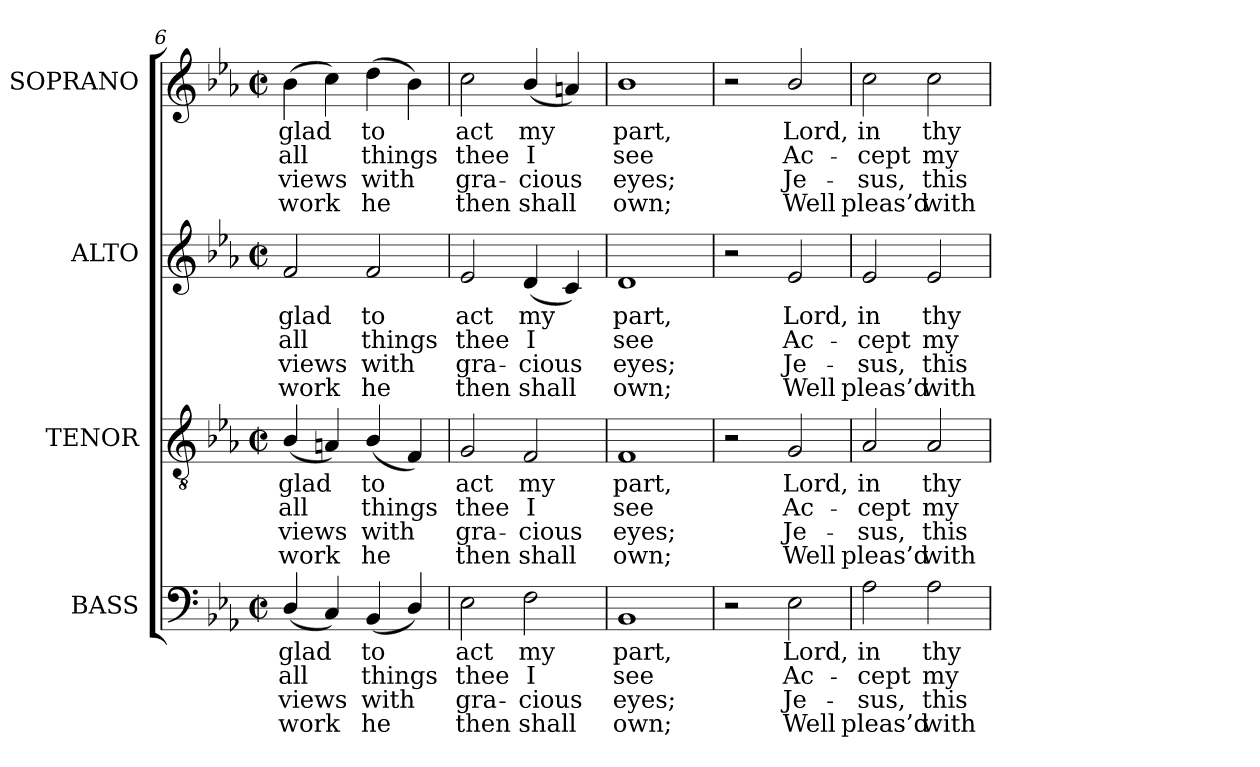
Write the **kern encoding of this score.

**kern	**text	**text	**text	**text	**kern	**text	**text	**text	**text	**kern	**text	**text	**text	**text	**kern	**text	**text	**text	**text
*part4	*part4	*part4	*part4	*part4	*part3	*part3	*part3	*part3	*part3	*part2	*part2	*part2	*part2	*part2	*part1	*part1	*part1	*part1	*part1
*staff4	*staff4	*staff4	*staff4	*staff4	*staff3	*staff3	*staff3	*staff3	*staff3	*staff2	*staff2	*staff2	*staff2	*staff2	*staff1	*staff1	*staff1	*staff1	*staff1
*I"BASS	*	*	*	*	*I"TENOR	*	*	*	*	*I"ALTO	*	*	*	*	*I"SOPRANO	*	*	*	*
*I'B.	*	*	*	*	*I'T.	*	*	*	*	*I'A.	*	*	*	*	*I'S.	*	*	*	*
*clefF4	*	*	*	*	*clefGv2	*	*	*	*	*clefG2	*	*	*	*	*clefG2	*	*	*	*
*	*	*	*	*	*ITrd7c12	*	*	*	*	*	*	*	*	*	*	*	*	*	*
*k[b-e-a-]	*	*	*	*	*k[b-e-a-]	*	*	*	*	*k[b-e-a-]	*	*	*	*	*k[b-e-a-]	*	*	*	*
*E-:	*	*	*	*	*E-:	*	*	*	*	*E-:	*	*	*	*	*E-:	*	*	*	*
*M2/2	*	*	*	*	*M2/2	*	*	*	*	*M2/2	*	*	*	*	*M2/2	*	*	*	*
*met(c|)	*	*	*	*	*met(c|)	*	*	*	*	*met(c|)	*	*	*	*	*met(c|)	*	*	*	*
=6	=6	=6	=6	=6	=6	=6	=6	=6	=6	=6	=6	=6	=6	=6	=6	=6	=6	=6	=6
!	!LO:LY:b:color=#000000	!LO:LY:b:color=#000000	!LO:LY:b:color=#000000	!LO:LY:b:color=#000000	!	!	!	!	!	!	!	!	!	!	!	!	!	!	!
!	!	!	!	!	!	!LO:LY:b:color=#000000	!LO:LY:b:color=#000000	!LO:LY:b:color=#000000	!LO:LY:b:color=#000000	!	!	!	!	!	!	!	!	!	!
!	!	!	!	!	!	!	!	!	!	!	!LO:LY:b:color=#000000	!LO:LY:b:color=#000000	!LO:LY:b:color=#000000	!LO:LY:b:color=#000000	!	!	!	!	!
!	!	!	!	!	!	!	!	!	!	!	!	!	!	!	!	!LO:LY:b:color=#000000	!LO:LY:b:color=#000000	!LO:LY:b:color=#000000	!LO:LY:b:color=#000000
(4Di/	glad	all	views	work	(4BB-i/	glad	all	views	work	2fi/	glad	all	views	work	(4b-i\	glad	all	views	work
4Ci/)	.	.	.	.	4AAni/)	.	.	.	.	.	.	.	.	.	4cci\)	.	.	.	.
!	!LO:LY:b:color=#000000	!LO:LY:b:color=#000000	!LO:LY:b:color=#000000	!LO:LY:b:color=#000000	!	!	!	!	!	!	!	!	!	!	!	!	!	!	!
!	!	!	!	!	!	!LO:LY:b:color=#000000	!LO:LY:b:color=#000000	!LO:LY:b:color=#000000	!LO:LY:b:color=#000000	!	!	!	!	!	!	!	!	!	!
!	!	!	!	!	!	!	!	!	!	!	!LO:LY:b:color=#000000	!LO:LY:b:color=#000000	!LO:LY:b:color=#000000	!LO:LY:b:color=#000000	!	!	!	!	!
!	!	!	!	!	!	!	!	!	!	!	!	!	!	!	!	!LO:LY:b:color=#000000	!LO:LY:b:color=#000000	!LO:LY:b:color=#000000	!LO:LY:b:color=#000000
(4BB-i/	to	things	with	he	(4BB-i/	to	things	with	he	2fi/	to	things	with	he	(4ddi\	to	things	with	he
4Di/)	.	.	.	.	4FFi/)	.	.	.	.	.	.	.	.	.	4b-i\)	.	.	.	.
=7	=7	=7	=7	=7	=7	=7	=7	=7	=7	=7	=7	=7	=7	=7	=7	=7	=7	=7	=7
!	!LO:LY:b:color=#000000	!LO:LY:b:color=#000000	!LO:LY:b:color=#000000	!LO:LY:b:color=#000000	!	!	!	!	!	!	!	!	!	!	!	!	!	!	!
!	!	!	!	!	!	!LO:LY:b:color=#000000	!LO:LY:b:color=#000000	!LO:LY:b:color=#000000	!LO:LY:b:color=#000000	!	!	!	!	!	!	!	!	!	!
!	!	!	!	!	!	!	!	!	!	!	!LO:LY:b:color=#000000	!LO:LY:b:color=#000000	!LO:LY:b:color=#000000	!LO:LY:b:color=#000000	!	!	!	!	!
!	!	!	!	!	!	!	!	!	!	!	!	!	!	!	!	!LO:LY:b:color=#000000	!LO:LY:b:color=#000000	!LO:LY:b:color=#000000	!LO:LY:b:color=#000000
2E-i\	act	thee	gra-	-then	2GGi/	act	thee	gra-	-then	2e-i/	act	thee	gra-	-then	2cci\	act	thee	gra-	-then
!	!LO:LY:b:color=#000000	!LO:LY:b:color=#000000	!LO:LY:b:color=#000000	!LO:LY:b:color=#000000	!	!	!	!	!	!	!	!	!	!	!	!	!	!	!
!	!	!	!	!	!	!LO:LY:b:color=#000000	!LO:LY:b:color=#000000	!LO:LY:b:color=#000000	!LO:LY:b:color=#000000	!	!	!	!	!	!	!	!	!	!
!	!	!	!	!	!	!	!	!	!	!	!LO:LY:b:color=#000000	!LO:LY:b:color=#000000	!LO:LY:b:color=#000000	!LO:LY:b:color=#000000	!	!	!	!	!
!	!	!	!	!	!	!	!	!	!	!	!	!	!	!	!	!LO:LY:b:color=#000000	!LO:LY:b:color=#000000	!LO:LY:b:color=#000000	!LO:LY:b:color=#000000
2Fi\	my	I	cious	shall	2FFi/	my	I	cious	shall	(4di/	my	I	cious	shall	(4b-i/	my	I	cious	shall
.	.	.	.	.	.	.	.	.	.	4ci/)	.	.	.	.	4ani/)	.	.	.	.
=8	=8	=8	=8	=8	=8	=8	=8	=8	=8	=8	=8	=8	=8	=8	=8	=8	=8	=8	=8
!	!LO:LY:b:color=#000000	!LO:LY:b:color=#000000	!LO:LY:b:color=#000000	!LO:LY:b:color=#000000	!	!	!	!	!	!	!	!	!	!	!	!	!	!	!
!	!	!	!	!	!	!LO:LY:b:color=#000000	!LO:LY:b:color=#000000	!LO:LY:b:color=#000000	!LO:LY:b:color=#000000	!	!	!	!	!	!	!	!	!	!
!	!	!	!	!	!	!	!	!	!	!	!LO:LY:b:color=#000000	!LO:LY:b:color=#000000	!LO:LY:b:color=#000000	!LO:LY:b:color=#000000	!	!	!	!	!
!	!	!	!	!	!	!	!	!	!	!	!	!	!	!	!	!LO:LY:b:color=#000000	!LO:LY:b:color=#000000	!LO:LY:b:color=#000000	!LO:LY:b:color=#000000
1BB-i	part,	see	eyes;	own;	1FFi	part,	see	eyes;	own;	1di	part,	see	eyes;	own;	1b-i	part,	see	eyes;	own;
!!LO:LB:g=z
=9	=9	=9	=9	=9	=9	=9	=9	=9	=9	=9	=9	=9	=9	=9	=9	=9	=9	=9	=9
2r	.	.	.	.	2r	.	.	.	.	2r	.	.	.	.	2r	.	.	.	.
!	!LO:LY:b:color=#000000	!LO:LY:b:color=#000000	!LO:LY:b:color=#000000	!LO:LY:b:color=#000000	!	!	!	!	!	!	!	!	!	!	!	!	!	!	!
!	!	!	!	!	!	!LO:LY:b:color=#000000	!LO:LY:b:color=#000000	!LO:LY:b:color=#000000	!LO:LY:b:color=#000000	!	!	!	!	!	!	!	!	!	!
!	!	!	!	!	!	!	!	!	!	!	!LO:LY:b:color=#000000	!LO:LY:b:color=#000000	!LO:LY:b:color=#000000	!LO:LY:b:color=#000000	!	!	!	!	!
!	!	!	!	!	!	!	!	!	!	!	!	!	!	!	!	!LO:LY:b:color=#000000	!LO:LY:b:color=#000000	!LO:LY:b:color=#000000	!LO:LY:b:color=#000000
2E-i\	Lord,	Ac-	Je-	-Well	2GGi/	Lord,	Ac-	Je-	-Well	2e-i/	Lord,	Ac-	Je-	-Well	2b-i/	Lord,	Ac-	Je-	-Well
=10	=10	=10	=10	=10	=10	=10	=10	=10	=10	=10	=10	=10	=10	=10	=10	=10	=10	=10	=10
!	!LO:LY:b:color=#000000	!LO:LY:b:color=#000000	!LO:LY:b:color=#000000	!LO:LY:b:color=#000000	!	!	!	!	!	!	!	!	!	!	!	!	!	!	!
!	!	!	!	!	!	!LO:LY:b:color=#000000	!LO:LY:b:color=#000000	!LO:LY:b:color=#000000	!LO:LY:b:color=#000000	!	!	!	!	!	!	!	!	!	!
!	!	!	!	!	!	!	!	!	!	!	!LO:LY:b:color=#000000	!LO:LY:b:color=#000000	!LO:LY:b:color=#000000	!LO:LY:b:color=#000000	!	!	!	!	!
!	!	!	!	!	!	!	!	!	!	!	!	!	!	!	!	!LO:LY:b:color=#000000	!LO:LY:b:color=#000000	!LO:LY:b:color=#000000	!LO:LY:b:color=#000000
2A-i\	in	-cept	sus,	pleas’d	2AA-i/	in	-cept	sus,	pleas’d	2e-i/	in	-cept	sus,	pleas’d	2cci\	in	-cept	sus,	pleas’d
!	!LO:LY:b:color=#000000	!LO:LY:b:color=#000000	!LO:LY:b:color=#000000	!LO:LY:b:color=#000000	!	!	!	!	!	!	!	!	!	!	!	!	!	!	!
!	!	!	!	!	!	!LO:LY:b:color=#000000	!LO:LY:b:color=#000000	!LO:LY:b:color=#000000	!LO:LY:b:color=#000000	!	!	!	!	!	!	!	!	!	!
!	!	!	!	!	!	!	!	!	!	!	!LO:LY:b:color=#000000	!LO:LY:b:color=#000000	!LO:LY:b:color=#000000	!LO:LY:b:color=#000000	!	!	!	!	!
!	!	!	!	!	!	!	!	!	!	!	!	!	!	!	!	!LO:LY:b:color=#000000	!LO:LY:b:color=#000000	!LO:LY:b:color=#000000	!LO:LY:b:color=#000000
2A-i\	thy	my	this	with	2AA-i/	thy	my	this	with	2e-i/	thy	my	this	with	2cci\	thy	my	this	with
=	=	=	=	=	=	=	=	=	=	=	=	=	=	=	=	=	=	=	=
*-	*-	*-	*-	*-	*-	*-	*-	*-	*-	*-	*-	*-	*-	*-	*-	*-	*-	*-	*-
